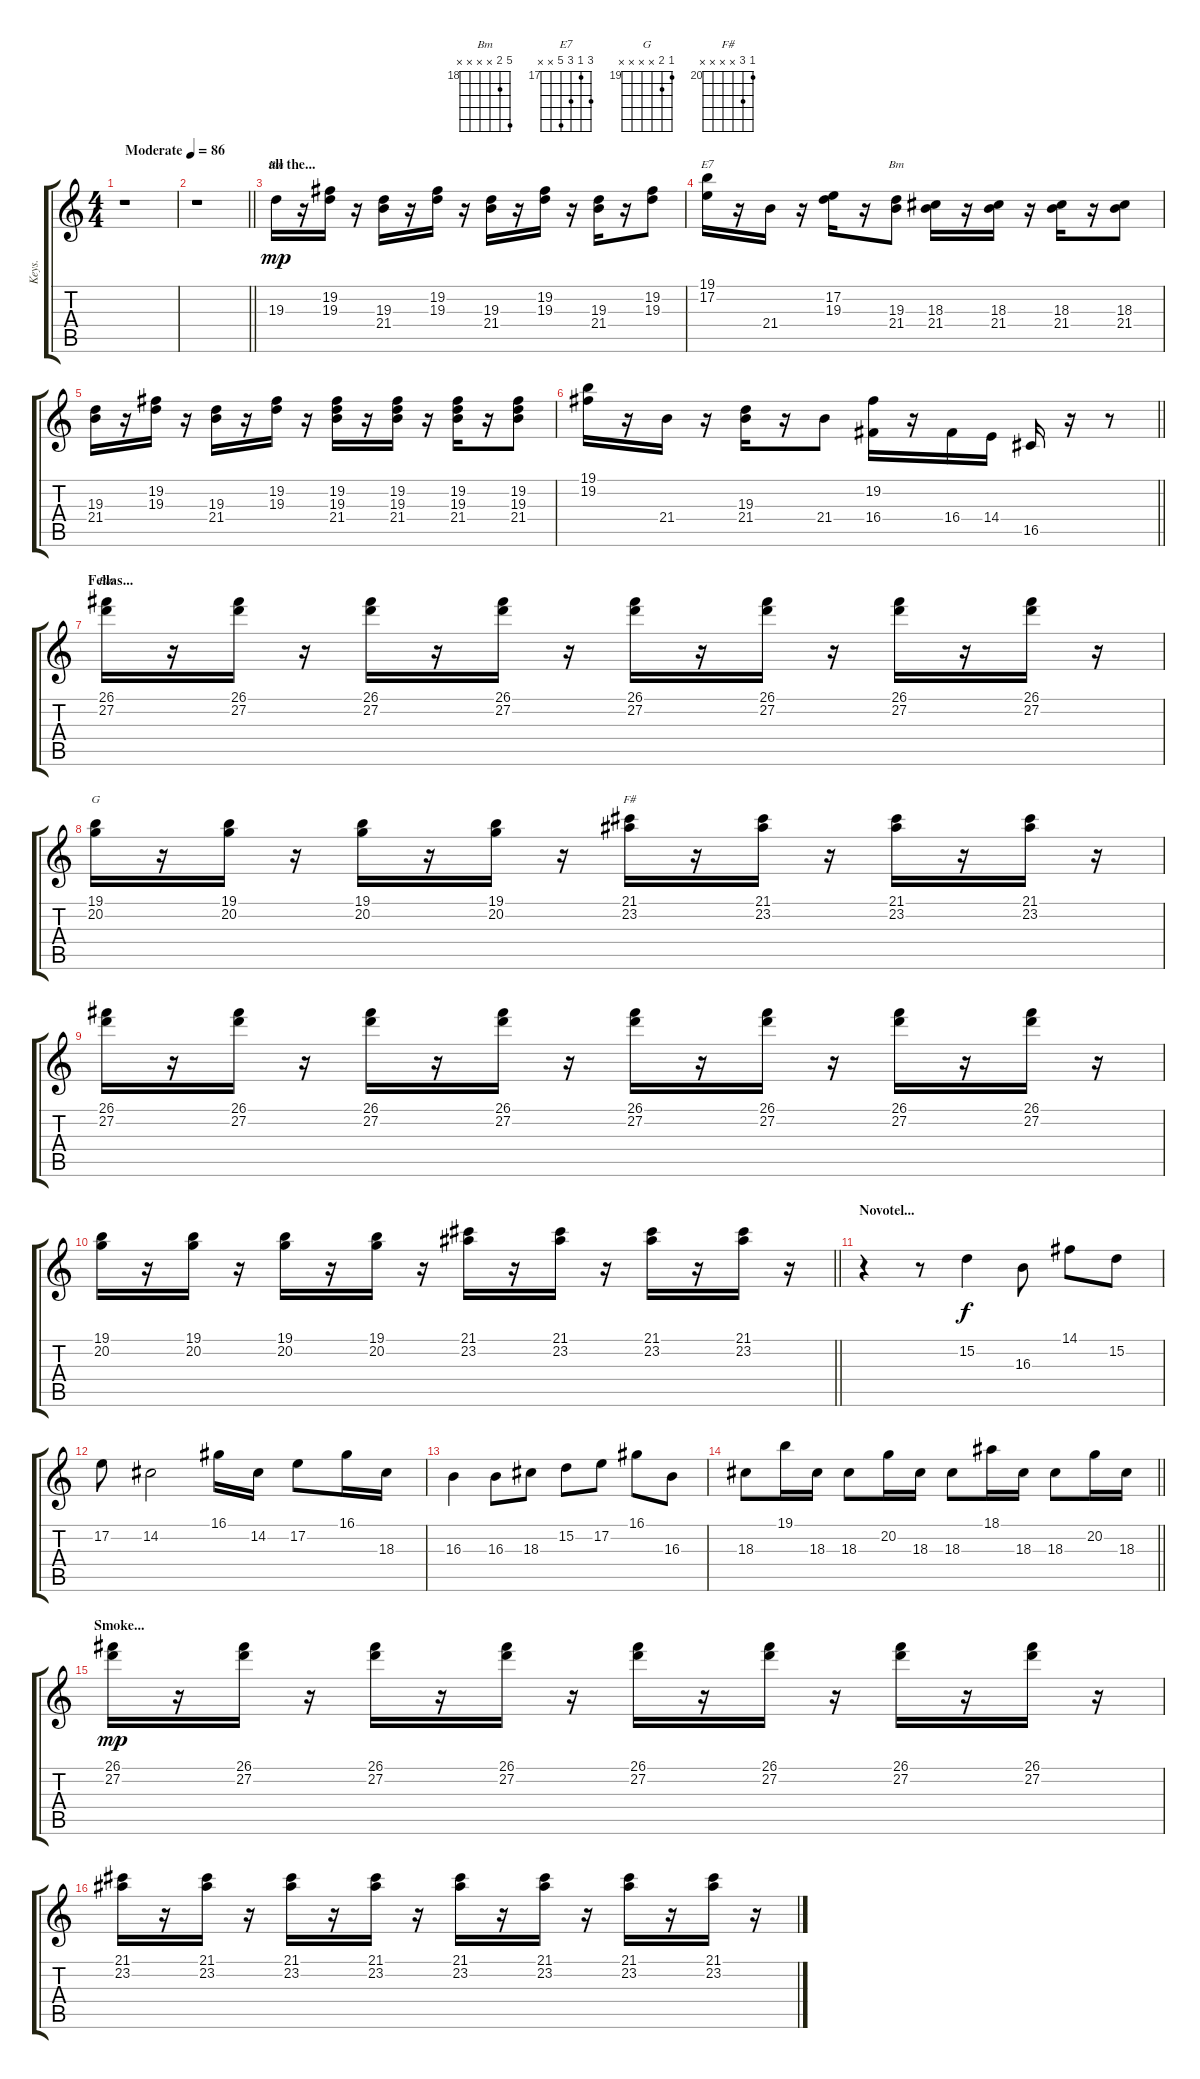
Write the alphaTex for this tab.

\track ("Keys." "Keys.") {instrument electricpiano1}
\staff {score tabs}
\tuning (E4 B3 G3 D3 A2 E2) {hide}
\chord ("Bm" x 19 19 21 x x) {firstfret 19 barre 19}
\chord ("E7" 19 17 19 21 x x) {firstfret 17}
\chord ("Bm" x x 19 21 x x) {firstfret 19}
\chord ("Bm" 22 19 x x x x) {firstfret 18}
\chord ("G" 19 20 x x x x) {firstfret 19}
\chord ("F#" 20 22 x x x x) {firstfret 20}
\ts (4 4)
\section ("" "")
\tempo (86 "Moderate")
\clef g2
\ks c
r.1{dy mp instrument electricpiano1} |
\barLineRight lightlight
r.1 |
\section ("" "all the...")
19.3.16{ch "Bm"} r.16 (19.2 19.3).16 r.16 (19.3 21.4).16 r.16 (19.2 19.3).16 r.16 (19.3 21.4).16 r.16 (19.2 19.3).16 r.16 (19.3 21.4).16 r.16 (19.2 19.3).8 |
(19.1 17.2).16{ch "E7"} r.16 21.4.16 r.16 (17.2 19.3).16 r.16 (19.3 21.4).8{ch "Bm"} (18.3 21.4).16 r.16 (18.3 21.4).16 r.16 (18.3 21.4).16 r.16 (18.3 21.4).8 |
(19.3 21.4).16 r.16 (19.2 19.3).16 r.16 (19.3 21.4).16 r.16 (19.2 19.3).16 r.16 (19.2 19.3 21.4).16 r.16 (19.2 19.3 21.4).16 r.16 (19.2 19.3 21.4).16 r.16 (19.2 19.3 21.4).8 |
\barLineRight lightlight
(19.1 19.2).16 r.16 21.4.16 r.16 (19.3 21.4).16 r.16 21.4.8 (19.2 16.4).16 r.16 16.4.16 14.4.16 16.5.16 r.16 r.8 |
\section ("" "Fellas...")
(26.1 27.2).16{ch "Bm"} r.16 (26.1 27.2).16 r.16 (26.1 27.2).16 r.16 (26.1 27.2).16 r.16 (26.1 27.2).16 r.16 (26.1 27.2).16 r.16 (26.1 27.2).16 r.16 (26.1 27.2).16 r.16 |
(19.1 20.2).16{ch "G"} r.16 (19.1 20.2).16 r.16 (19.1 20.2).16 r.16 (19.1 20.2).16 r.16 (21.1 23.2).16{ch "F#"} r.16 (21.1 23.2).16 r.16 (21.1 23.2).16 r.16 (21.1 23.2).16 r.16 |
(26.1 27.2).16 r.16 (26.1 27.2).16 r.16 (26.1 27.2).16 r.16 (26.1 27.2).16 r.16 (26.1 27.2).16 r.16 (26.1 27.2).16 r.16 (26.1 27.2).16 r.16 (26.1 27.2).16 r.16 |
\barLineRight lightlight
(19.1 20.2).16 r.16 (19.1 20.2).16 r.16 (19.1 20.2).16 r.16 (19.1 20.2).16 r.16 (21.1 23.2).16 r.16 (21.1 23.2).16 r.16 (21.1 23.2).16 r.16 (21.1 23.2).16 r.16 |
\section ("" "Novotel...")
r.4 r.8 15.2.4{dy f} 16.3.8 14.1.8 15.2.8 |
17.2.8 14.2.2 16.1.16 14.2.16 17.2.8 16.1.16 18.3.16 |
16.3.4 16.3.8 18.3.8 15.2.8 17.2.8 16.1.8 16.3.8 |
\barLineRight lightlight
18.3.8 19.1.16 18.3.16 18.3.8 20.2.16 18.3.16 18.3.8 18.1.16 18.3.16 18.3.8 20.2.16 18.3.16 |
\section ("" "Smoke...")
(26.1 27.2).16{dy mp} r.16 (26.1 27.2).16 r.16 (26.1 27.2).16 r.16 (26.1 27.2).16 r.16 (26.1 27.2).16 r.16 (26.1 27.2).16 r.16 (26.1 27.2).16 r.16 (26.1 27.2).16 r.16 |
(21.1 23.2).16 r.16 (21.1 23.2).16 r.16 (21.1 23.2).16 r.16 (21.1 23.2).16 r.16 (21.1 23.2).16 r.16 (21.1 23.2).16 r.16 (21.1 23.2).16 r.16 (21.1 23.2).16 r.16
